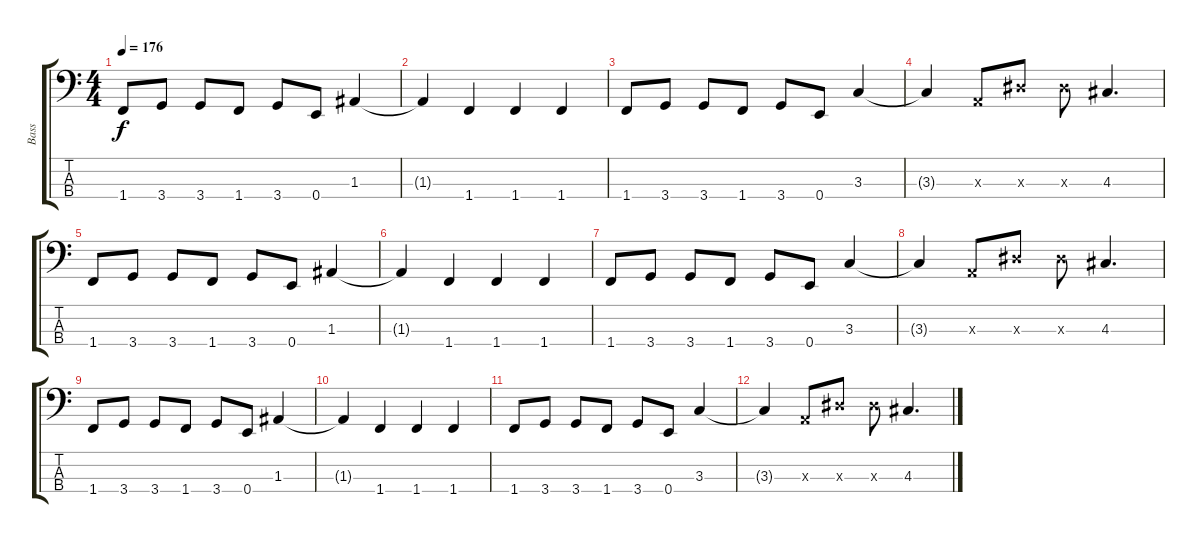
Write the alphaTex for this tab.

\track ("Bass" "Bass") {instrument electricbasspick}
\staff {score tabs}
\tuning (G2 D2 A1 E1) {hide}
\ts (4 4)
\tempo 176
\clef f4
\ks c
1.4.8{dy f} 3.4.8 3.4.8 1.4.8 3.4.8 0.4.8 1.3.4 |
1.3{t}.4 1.4.4 1.4.4 1.4.4 |
1.4.8 3.4.8 3.4.8 1.4.8 3.4.8 0.4.8 3.3.4 |
3.3{t}.4 0.3{x}.8 6.3{x}.8 6.3{x}.8 4.3.4{d} |
1.4.8 3.4.8 3.4.8 1.4.8 3.4.8 0.4.8 1.3.4 |
1.3{t}.4{volume 11} 1.4.4 1.4.4 1.4.4 |
1.4.8 3.4.8 3.4.8 1.4.8 3.4.8 0.4.8 3.3.4 |
3.3{t}.4{volume 9} 0.3{x}.8 6.3{x}.8 6.3{x}.8 4.3.4{d} |
1.4.8 3.4.8 3.4.8 1.4.8 3.4.8 0.4.8 1.3.4 |
1.3{t}.4{volume 7} 1.4.4 1.4.4 1.4.4 |
1.4.8 3.4.8 3.4.8 1.4.8 3.4.8 0.4.8 3.3.4 |
3.3{t}.4{volume 5} 0.3{x}.8 6.3{x}.8 6.3{x}.8 4.3.4{d}
